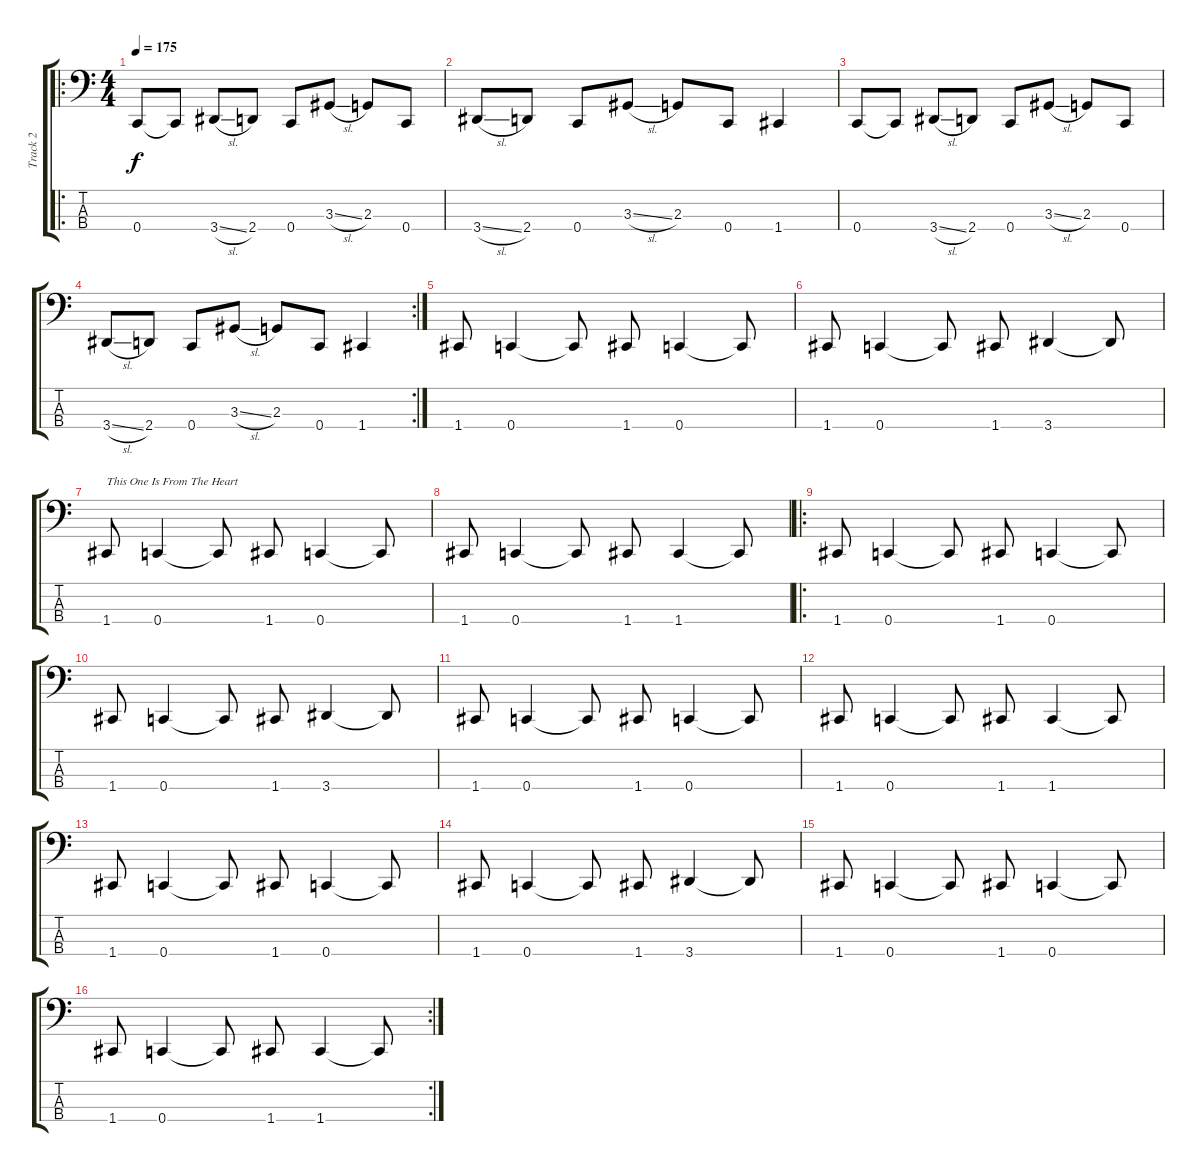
\track ("Track 2" "Track 2") {instrument electricbassfinger}
\staff {score tabs}
\tuning (Eb2 Bb1 F1 C1) {hide}
\ro
\ts (4 4)
\tempo 175
\clef f4
\ks c
0.4.8{dy f} 0.4{t}.8 3.4{sl}.8 2.4.8 0.4.8 3.3{sl}.8 2.3.8 0.4.8 |
3.4{sl}.8 2.4.8 0.4.8 3.3{sl}.8 2.3.8 0.4.8 1.4.4 |
0.4.8 0.4{t}.8 3.4{sl}.8 2.4.8 0.4.8 3.3{sl}.8 2.3.8 0.4.8 |
\rc 2
3.4{sl}.8 2.4.8 0.4.8 3.3{sl}.8 2.3.8 0.4.8 1.4.4 |
1.4.8{volume 16} 0.4.4 0.4{t}.8 1.4.8 0.4.4 0.4{t}.8 |
1.4.8 0.4.4{volume 16} 0.4{t}.8 1.4.8 3.4.4 3.4{t}.8 |
1.4.8{txt "This One Is From The Heart"} 0.4.4{volume 16} 0.4{t}.8 1.4.8 0.4.4 0.4{t}.8 |
1.4.8 0.4.4{volume 16} 0.4{t}.8 1.4.8 1.4.4 1.4{t}.8 |
\ro
1.4.8{volume 10} 0.4.4 0.4{t}.8 1.4.8 0.4.4 0.4{t}.8 |
1.4.8 0.4.4 0.4{t}.8 1.4.8 3.4.4 3.4{t}.8 |
1.4.8 0.4.4 0.4{t}.8 1.4.8 0.4.4 0.4{t}.8 |
1.4.8 0.4.4 0.4{t}.8 1.4.8 1.4.4 1.4{t}.8 |
1.4.8 0.4.4 0.4{t}.8 1.4.8 0.4.4 0.4{t}.8 |
1.4.8 0.4.4 0.4{t}.8 1.4.8 3.4.4 3.4{t}.8 |
1.4.8 0.4.4 0.4{t}.8 1.4.8 0.4.4 0.4{t}.8 |
\rc 2
1.4.8 0.4.4 0.4{t}.8 1.4.8 1.4.4 1.4{t}.8
